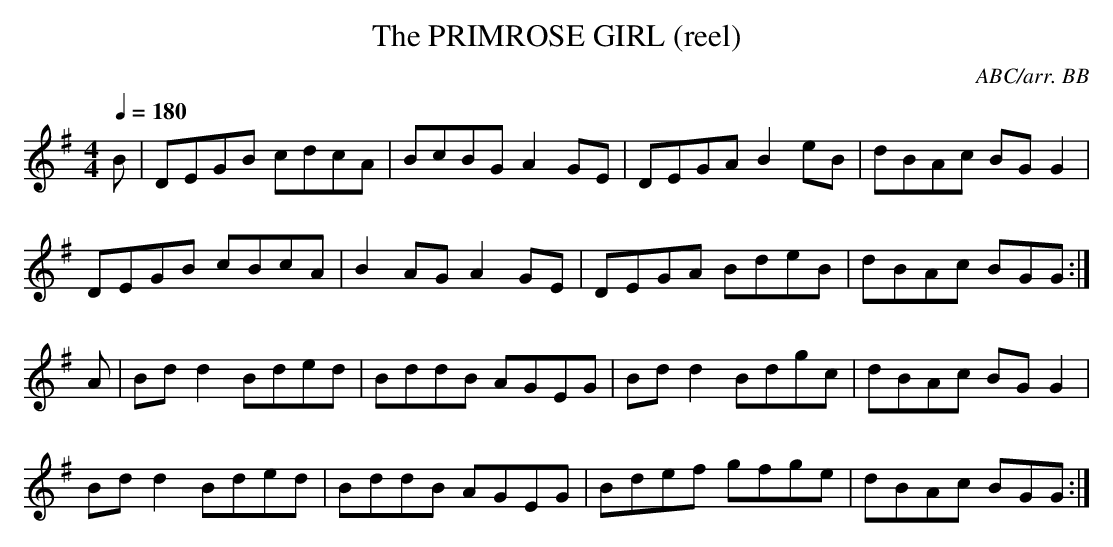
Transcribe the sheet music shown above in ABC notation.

X:1
T:PRIMROSE GIRL (reel), The
C:ABC/arr. BB
Q:1/4=180
L:1/8
M:4/4
K:G
B|DEGB cdcA|BcBG A2 GE|DEGA B2 eB|dBAc BG G2|
DEGB cBcA|B2AG A2GE|DEGA BdeB|dBAc BGG :|
A|Bd d2 Bded|BddB AGEG|Bd d2 Bdgc|dBAc BG G2|
Bd d2 Bded|BddB AGEG|Bdef gfge|dBAc BGG:|
